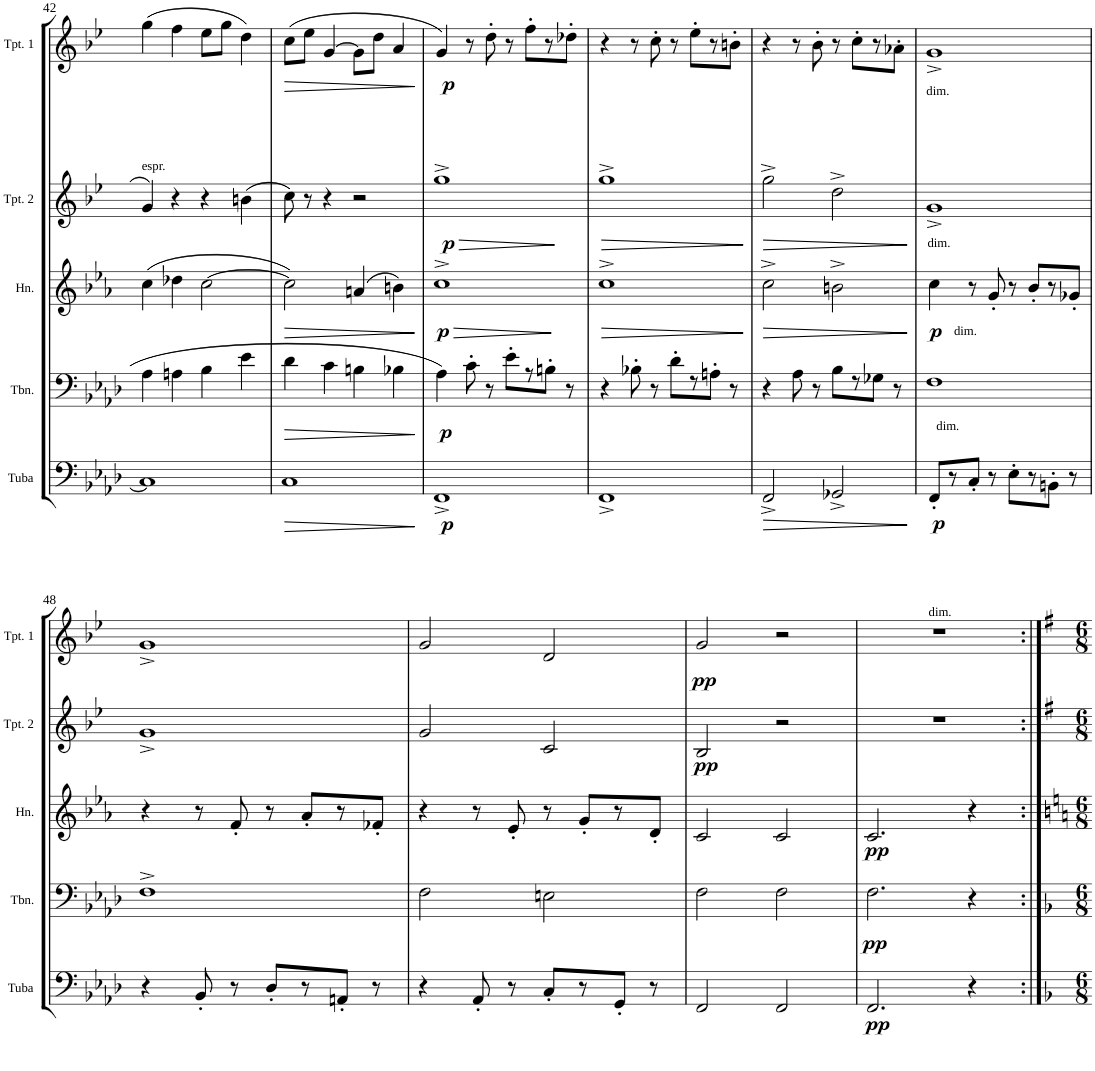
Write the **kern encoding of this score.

**kern	**dynam	**kern	**dynam	**kern	**dynam	**kern	**dynam	**kern	**dynam
*part5	*part5	*part4	*part4	*part3	*part3	*part2	*part2	*part1	*part1
*staff5	*staff5	*staff4	*staff4	*staff3	*staff3	*staff2	*staff2	*staff1	*staff1
*I"Tuba	*	*I"Trombone	*	*I"Horn in F	*	*I"Trumpet 2	*	*I"Trumpet 1	*
*I'Tuba	*	*I'Tbn.	*	*I'Hn.	*	*I'Tpt. 2	*	*I'Tpt. 1	*
!!LO:PB:g=z
*clefF4	*	*clefF4	*	*clefG2	*	*clefG2	*	*clefG2	*
*	*	*	*	*Trd4c7	*	*Trd1c2	*	*Trd1c2	*
*k[b-e-a-d-]	*	*k[b-e-a-d-]	*	*k[b-e-a-]	*	*k[b-e-]	*	*k[b-e-]	*
*M4/4	*	*M4/4	*	*M4/4	*	*M4/4	*	*M4/4	*
*met(c)	*	*met(c)	*	*met(c)	*	*met(c)	*	*met(c)	*
=42	=42	=42	=42	=42	=42	=42	=42	=42	=42
!	!	!	!	!	!	!	!	!LO:TX:b:t=espr.	!
1C]	.	4A-\	.	4cc\	.	4g/	.	(4gg\	.
.	.	4An\	.	4dd-X\	.	4r	.	4ff\	.
.	.	4B-\	.	[2cc\	.	4r	.	8ee-\L	.
.	.	.	.	.	.	.	.	8gg\J	.
.	.	4e-\	.	.	.	4bn\	.	4dd\)	.
=43	=43	=43	=43	=43	=43	=43	=43	=43	=43
!	!LO:HP:b	!	!LO:HP:b	!	!LO:HP:b	!	!	!	!LO:HP:b
1C	>	4d-\	>	2cc\]	>	8cc\	.	(8cc\L	>
.	.	.	.	.	.	8r	.	8ee-\J	.
.	.	4c\	.	.	.	4r	.	[4g/	.
.	.	4Bn\	.	4an/	.	2r	.	8g\L]	.
.	.	.	.	.	.	.	.	8dd\J	.
.	.	4B-X\	.	4bn\	.	.	.	4a/	.
.	]	.	]	.	]	.	.	.	]
=44	=44	=44	=44	=44	=44	=44	=44	=44	=44
!	!LO:DY:b	!	!LO:DY:b	!	!LO:HP:b	!	!LO:HP:b	!	!
!	!	!	!	!	!LO:DY:n=1:b	!	!LO:DY:n=1:b	!	!LO:DY:b
1FF^<	p	4A-\	p	1cc^	> p	1gg^	> p	4g/)	p
.	.	8c'\	.	.	.	.	.	8r	.
.	.	8r	.	.	.	.	.	8dd'\	.
.	.	8e-'\L	.	.	.	.	.	8r	.
.	.	8r	.	.	.	.	.	8ff'\L	.
.	.	8Bn'\J	.	.	.	.	.	8r	.
.	.	8r	.	.	.	.	.	8dd-X'\J	.
.	.	.	.	.	]	.	]	.	.
=45	=45	=45	=45	=45	=45	=45	=45	=45	=45
!	!	!	!	!	!LO:HP:b	!	!LO:HP:b	!	!
1FF^	.	4r	.	1cc^	>	1gg^	>	4r	.
.	.	8B-X'\	.	.	.	.	.	8r	.
.	.	8r	.	.	.	.	.	8cc'\	.
.	.	8d-'\L	.	.	.	.	.	8r	.
.	.	8r	.	.	.	.	.	8ee-'\L	.
.	.	8An'\J	.	.	.	.	.	8r	.
.	.	8r	.	.	.	.	.	8bn'\J	.
.	.	.	.	.	]	.	]	.	.
=46	=46	=46	=46	=46	=46	=46	=46	=46	=46
!	!LO:HP:b	!	!	!	!LO:HP:b	!	!LO:HP:b	!	!
2FF^</	>	4r	.	2cc^\	>	2gg^\	>	4r	.
.	.	8A-\	.	.	.	.	.	8r	.
.	.	8r	.	.	.	.	.	8b-'\	.
2GG-X^</	.	8B-\L	.	2bn^\	.	2dd^\	.	8r	.
.	.	8r	.	.	.	.	.	8cc'\L	.
.	.	8G-X\J	.	.	.	.	.	8r	.
.	.	8r	.	.	.	.	.	8a-X'\J	.
.	]	.	.	.	]	.	]	.	.
=47	=47	=47	=47	=47	=47	=47	=47	=47	=47
!	!	!	!	!	!	!	!	!LO:TX:b:t=dim.	!
!	!	!	!	!	!	!LO:TX:b:t=dim.	!	!	!
!	!	!	!	!LO:TX:b:t=dim.	!	!	!	!	!
!	!	!LO:TX:b:t=dim.	!	!	!	!	!	!	!
!LO:TX:b:t=dim.	!	!	!	!	!	!	!	!	!
!	!LO:DY:b	!	!	!	!LO:DY:b	!	!	!	!
8FF'/L	p	1F	.	4cc\	p	1g^	.	1g^	.
8r	.	.	.	.	.	.	.	.	.
8C'/J	.	.	.	8r	.	.	.	.	.
8r	.	.	.	8g'/	.	.	.	.	.
8E-'\L	.	.	.	8r	.	.	.	.	.
8r	.	.	.	8b-'/L	.	.	.	.	.
8BBn'\J	.	.	.	8r	.	.	.	.	.
8r	.	.	.	8g-X'/J	.	.	.	.	.
!!LO:LB:g=z
=48	=48	=48	=48	=48	=48	=48	=48	=48	=48
4r	.	1F^	.	4r	.	1g^	.	1g^	.
8BB-'/	.	.	.	8r	.	.	.	.	.
8r	.	.	.	8f'/	.	.	.	.	.
8D-'/L	.	.	.	8r	.	.	.	.	.
8r	.	.	.	8a-'/L	.	.	.	.	.
8AAn'/J	.	.	.	8r	.	.	.	.	.
8r	.	.	.	8f-X'/J	.	.	.	.	.
=49	=49	=49	=49	=49	=49	=49	=49	=49	=49
4r	.	2F\	.	4r	.	2g/	.	2g/	.
8AA-'/	.	.	.	8r	.	.	.	.	.
8r	.	.	.	8e-'/	.	.	.	.	.
8C'/L	.	2En\	.	8r	.	2c/	.	2d/	.
8r	.	.	.	8g'/L	.	.	.	.	.
8GG'/J	.	.	.	8r	.	.	.	.	.
8r	.	.	.	8d'/J	.	.	.	.	.
=50	=50	=50	=50	=50	=50	=50	=50	=50	=50
!	!	!	!	!	!	!	!LO:DY:b	!	!LO:DY:b
2FF/	.	2F\	.	2c/	.	2B-/	pp	2g/	pp
2FF/	.	2F\	.	2c/	.	2r	.	2r	.
=51	=51	=51	=51	=51	=51	=51	=51	=51	=51
!	!LO:DY:b	!	!LO:DY:b	!	!LO:DY:b	!	!	!	!
2.FF/	pp	2.F\	pp	2.c/	pp	1r	.	1r	.
4r	.	4r	.	4r	.	.	.	.	.
=:|!	=:|!	=:|!	=:|!	=:|!	=:|!	=:|!	=:|!	=:|!	=:|!
*-	*-	*-	*-	*-	*-	*-	*-	*-	*-
